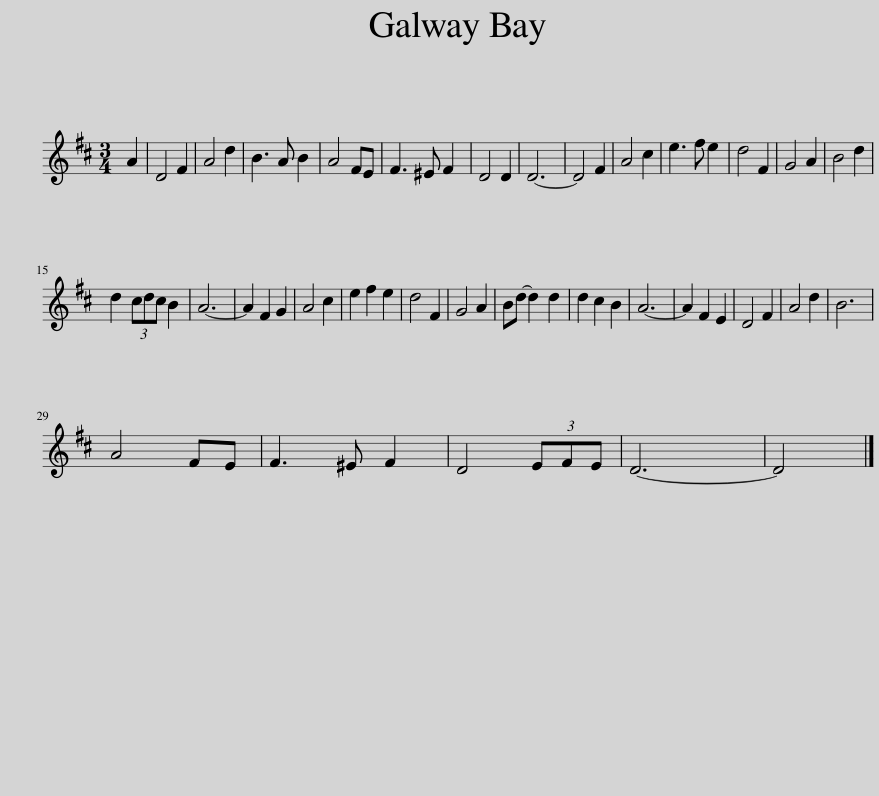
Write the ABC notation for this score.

X:1
L:1/8
M:3/4
I:linebreak $
K:D
V:1 treble
V:1
 A2 | D4 F2 | A4 d2 | B3 A B2 | A4 FE | %5
 F3 ^E F2 | D4 D2 | D6- | D4 F2 | A4 c2 | %10
 e3 f e2 | d4 F2 | G4 A2 | B4 d2 |$ d2 (3cdc B2 | %15
 A6- | A2 F2 G2 | A4 c2 | e2 f2 e2 | d4 F2 | %20
 G4 A2 | Bd- d2 d2 | d2 c2 B2 | A6- | A2 F2 E2 | %25
 D4 F2 | A4 d2 | B6 |$ A4 FE | F3 ^E F2 | %30
 D4 (3EFE | D6- | D4 |] %33
